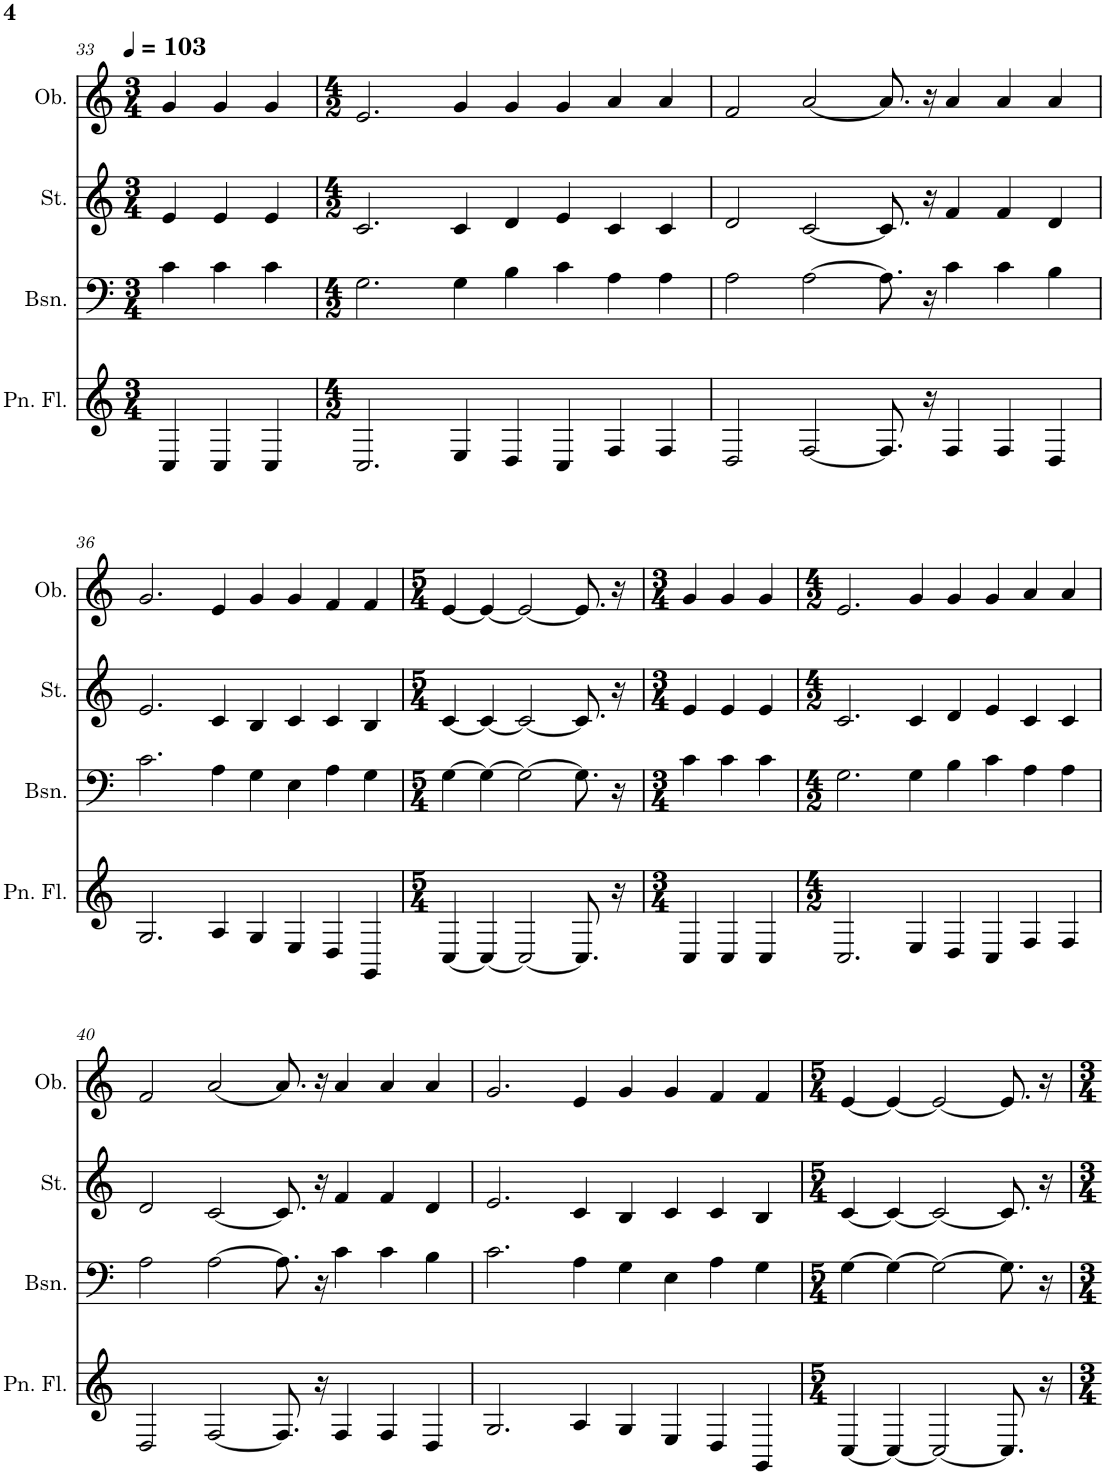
**kern	**kern	**kern	**kern
*part4	*part3	*part2	*part1
*staff4	*staff3	*staff2	*staff1
*I"Pan Flute	*I"Bassoon	*I"Strings	*I"Oboe
*I'Pn. Fl.	*I'Bsn.	*I'St.	*I'Ob.
!!LO:PB:g=z
*clefG2	*clefF4	*clefG2	*clefG2
*k[]	*k[]	*k[]	*k[]
*M3/4	*M3/4	*M3/4	*M3/4
*MM103	*MM103	*MM103	*MM103
=33	=33	=33	=33
4C/	4c\	4e/	4g/
4C/	4c\	4e/	4g/
4C/	4c\	4e/	4g/
=34	=34	=34	=34
*M4/2	*M4/2	*M4/2	*M4/2
2.C/	2.G\	2.c/	2.e/
4E/	4G\	4c/	4g/
4D/	4B\	4d/	4g/
4C/	4c\	4e/	4g/
4F/	4A\	4c/	4a/
4F/	4A\	4c/	4a/
=35	=35	=35	=35
2D/	2A\	2d/	2f/
[2F/	[2A\	[2c/	[2a/
8.F/]	8.A\]	8.c/]	8.a/]
16r	16r	16r	16r
4F/	4c\	4f/	4a/
4F/	4c\	4f/	4a/
4D/	4B\	4d/	4a/
!!LO:LB:g=z
=36	=36	=36	=36
2.G/	2.c\	2.e/	2.g/
4A/	4A\	4c/	4e/
4G/	4G\	4B/	4g/
4E/	4E\	4c/	4g/
4D/	4A\	4c/	4f/
4GG/	4G\	4B/	4f/
=37	=37	=37	=37
*M5/4	*M5/4	*M5/4	*M5/4
[4C/	[4G\	[4c/	[4e/
4C/_	4G\_	4c/_	4e/_
2C/_	2G\_	2c/_	2e/_
8.C/]	8.G\]	8.c/]	8.e/]
16r	16r	16r	16r
=38	=38	=38	=38
*M3/4	*M3/4	*M3/4	*M3/4
4C/	4c\	4e/	4g/
4C/	4c\	4e/	4g/
4C/	4c\	4e/	4g/
=39	=39	=39	=39
*M4/2	*M4/2	*M4/2	*M4/2
2.C/	2.G\	2.c/	2.e/
4E/	4G\	4c/	4g/
4D/	4B\	4d/	4g/
4C/	4c\	4e/	4g/
4F/	4A\	4c/	4a/
4F/	4A\	4c/	4a/
!!LO:LB:g=z
=40	=40	=40	=40
2D/	2A\	2d/	2f/
[2F/	[2A\	[2c/	[2a/
8.F/]	8.A\]	8.c/]	8.a/]
16r	16r	16r	16r
4F/	4c\	4f/	4a/
4F/	4c\	4f/	4a/
4D/	4B\	4d/	4a/
=41	=41	=41	=41
2.G/	2.c\	2.e/	2.g/
4A/	4A\	4c/	4e/
4G/	4G\	4B/	4g/
4E/	4E\	4c/	4g/
4D/	4A\	4c/	4f/
4GG/	4G\	4B/	4f/
=42	=42	=42	=42
*M5/4	*M5/4	*M5/4	*M5/4
[4C/	[4G\	[4c/	[4e/
4C/_	4G\_	4c/_	4e/_
2C/_	2G\_	2c/_	2e/_
8.C/]	8.G\]	8.c/]	8.e/]
16r	16r	16r	16r
=	=	=	=
*-	*-	*-	*-
